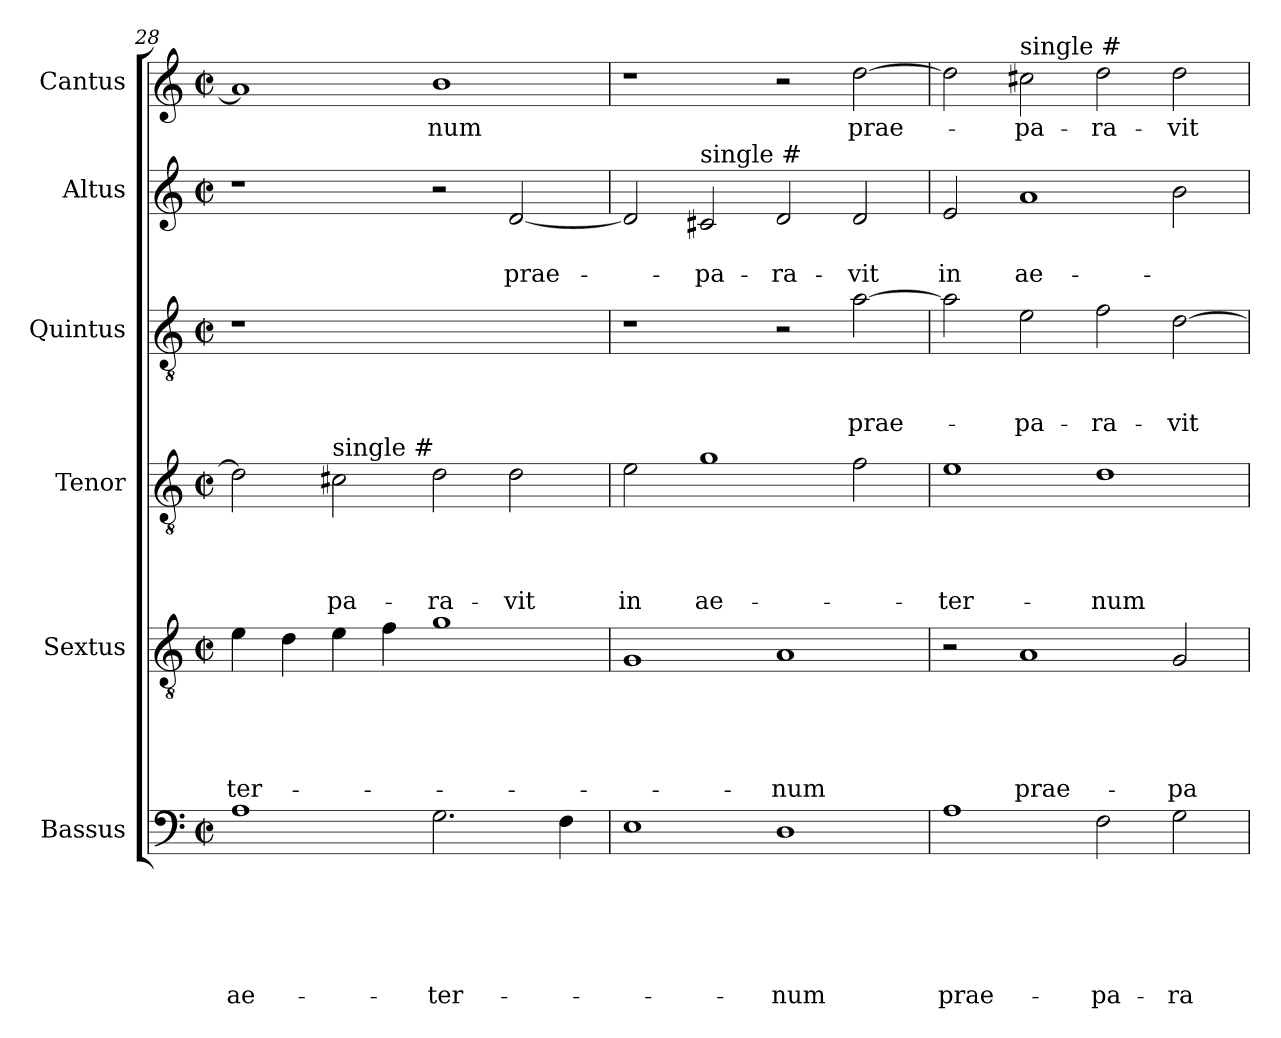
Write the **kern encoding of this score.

**kern	**text	**text	**text	**text	**text	**text	**kern	**text	**text	**text	**text	**text	**kern	**text	**text	**text	**text	**kern	**text	**text	**text	**kern	**text	**text	**kern	**text
*part6	*part6	*part6	*part6	*part6	*part6	*part6	*part5	*part5	*part5	*part5	*part5	*part5	*part4	*part4	*part4	*part4	*part4	*part3	*part3	*part3	*part3	*part2	*part2	*part2	*part1	*part1
*staff6	*staff6	*staff6	*staff6	*staff6	*staff6	*staff6	*staff5	*staff5	*staff5	*staff5	*staff5	*staff5	*staff4	*staff4	*staff4	*staff4	*staff4	*staff3	*staff3	*staff3	*staff3	*staff2	*staff2	*staff2	*staff1	*staff1
*I"Bassus	*	*	*	*	*	*	*I"Sextus	*	*	*	*	*	*I"Tenor	*	*	*	*	*I"Quintus	*	*	*	*I"Altus	*	*	*I"Cantus	*
*I'B	*	*	*	*	*	*	*I'Sx	*	*	*	*	*	*I'T	*	*	*	*	*I'Q	*	*	*	*I'A	*	*	*I'C	*
*clefF4	*	*	*	*	*	*	*clefGv2	*	*	*	*	*	*clefGv2	*	*	*	*	*clefGv2	*	*	*	*clefG2	*	*	*clefG2	*
*k[]	*	*	*	*	*	*	*k[]	*	*	*	*	*	*k[]	*	*	*	*	*k[]	*	*	*	*k[]	*	*	*k[]	*
*C:	*	*	*	*	*	*	*C:	*	*	*	*	*	*C:	*	*	*	*	*C:	*	*	*	*C:	*	*	*C:	*
*M2/2	*	*	*	*	*	*	*M2/2	*	*	*	*	*	*M2/2	*	*	*	*	*M2/2	*	*	*	*M2/2	*	*	*M2/2	*
*met(c|)	*	*	*	*	*	*	*met(c|)	*	*	*	*	*	*met(c|)	*	*	*	*	*met(c|)	*	*	*	*met(c|)	*	*	*met(c|)	*
=28	=28	=28	=28	=28	=28	=28	=28	=28	=28	=28	=28	=28	=28	=28	=28	=28	=28	=28	=28	=28	=28	=28	=28	=28	=28	=28
!	!	!	!	!	!	!LO:LY:b	!	!	!	!	!	!LO:LY:b	!	!	!	!	!	!	!	!	!	!	!	!	!	!
1A	.	.	.	.	.	ae-	4e\	.	.	.	.	-ter-	2d\]	.	.	.	.	1r	.	.	.	1r	.	.	1a]	.
.	.	.	.	.	.	.	4d\	.	.	.	.	.	.	.	.	.	.	.	.	.	.	.	.	.	.	.
!	!	!	!	!	!	!	!	!	!	!	!	!	!LO:TX:a:t=single #	!	!	!	!	!	!	!	!	!	!	!	!	!
!	!	!	!	!	!	!	!	!	!	!	!	!	!	!	!	!	!LO:LY:b	!	!	!	!	!	!	!	!	!
.	.	.	.	.	.	.	4e\	.	.	.	.	.	2c#\	.	.	.	-pa-	.	.	.	.	.	.	.	.	.
.	.	.	.	.	.	.	4f\	.	.	.	.	.	.	.	.	.	.	.	.	.	.	.	.	.	.	.
!	!	!	!	!	!	!LO:LY:b	!	!	!	!	!	!	!	!	!	!	!LO:LY:b	!	!	!	!	!	!	!	!	!LO:LY:b
2.G\	.	.	.	.	.	-ter-	1g	.	.	.	.	.	2d\	.	.	.	-ra-	1ryy	.	.	.	2r	.	.	1b	-num
!	!	!	!	!	!	!	!	!	!	!	!	!	!	!	!	!	!LO:LY:b	!	!	!	!	!	!	!LO:LY:b	!	!
.	.	.	.	.	.	.	.	.	.	.	.	.	2d\	.	.	.	-vit	.	.	.	.	[<2d/	.	prae-	.	.
4F\	.	.	.	.	.	.	.	.	.	.	.	.	.	.	.	.	.	.	.	.	.	.	.	.	.	.
=29	=29	=29	=29	=29	=29	=29	=29	=29	=29	=29	=29	=29	=29	=29	=29	=29	=29	=29	=29	=29	=29	=29	=29	=29	=29	=29
!	!	!	!	!	!	!	!	!	!	!	!	!	!	!	!	!	!LO:LY:b	!	!	!	!	!	!	!	!	!
1E	.	.	.	.	.	.	1G	.	.	.	.	.	2e\	.	.	.	in	1r	.	.	.	2d/]	.	.	1r	.
!	!	!	!	!	!	!	!	!	!	!	!	!	!	!	!	!	!	!	!	!	!	!LO:TX:a:t=single #	!	!	!	!
!	!	!	!	!	!	!	!	!	!	!	!	!	!	!	!	!	!LO:LY:b	!	!	!	!	!	!	!LO:LY:b	!	!
.	.	.	.	.	.	.	.	.	.	.	.	.	1g	.	.	.	ae-	.	.	.	.	2c#/	.	-pa-	.	.
!	!	!	!	!	!	!LO:LY:b	!	!	!	!	!	!LO:LY:b	!	!	!	!	!	!	!	!	!	!	!	!LO:LY:b	!	!
1D	.	.	.	.	.	-num	1A	.	.	.	.	-num	.	.	.	.	.	2r	.	.	.	2d/	.	-ra-	2r	.
!	!	!	!	!	!	!	!	!	!	!	!	!	!	!	!	!	!	!	!	!	!LO:LY:b	!	!	!LO:LY:b	!	!LO:LY:b
.	.	.	.	.	.	.	.	.	.	.	.	.	2f\	.	.	.	.	[<2a\	.	.	prae-	2d/	.	-vit	[<2dd\	prae-
!!LO:LB:g=z
=30	=30	=30	=30	=30	=30	=30	=30	=30	=30	=30	=30	=30	=30	=30	=30	=30	=30	=30	=30	=30	=30	=30	=30	=30	=30	=30
!	!	!	!	!	!	!LO:LY:b	!	!	!	!	!	!	!	!	!	!	!LO:LY:b	!	!	!	!	!	!	!LO:LY:b	!	!
1A	.	.	.	.	.	prae-	2r	.	.	.	.	.	1e	.	.	.	-ter-	2a\]	.	.	.	2e/	.	in	2dd\]	.
!	!	!	!	!	!	!	!	!	!	!	!	!	!	!	!	!	!	!	!	!	!	!	!	!	!LO:TX:a:t=single #	!
!	!	!	!	!	!	!	!	!	!	!	!	!LO:LY:b	!	!	!	!	!	!	!	!	!LO:LY:b	!	!	!LO:LY:b	!	!LO:LY:b
.	.	.	.	.	.	.	1A	.	.	.	.	prae-	.	.	.	.	.	2e\	.	.	-pa-	1a	.	ae-	2cc#\	-pa-
!	!	!	!	!	!	!LO:LY:b	!	!	!	!	!	!	!	!	!	!	!LO:LY:b	!	!	!	!LO:LY:b	!	!	!	!	!LO:LY:b
2F\	.	.	.	.	.	-pa-	.	.	.	.	.	.	1d	.	.	.	-num	2f\	.	.	-ra-	.	.	.	2dd\	-ra-
!	!	!	!	!	!	!LO:LY:b	!	!	!	!	!	!LO:LY:b	!	!	!	!	!	!	!	!	!LO:LY:b	!	!	!	!	!LO:LY:b
2G\	.	.	.	.	.	-ra-	2G/	.	.	.	.	-pa-	.	.	.	.	.	[>2d\	.	.	-vit	2b\	.	.	2dd\	-vit
=	=	=	=	=	=	=	=	=	=	=	=	=	=	=	=	=	=	=	=	=	=	=	=	=	=	=
*-	*-	*-	*-	*-	*-	*-	*-	*-	*-	*-	*-	*-	*-	*-	*-	*-	*-	*-	*-	*-	*-	*-	*-	*-	*-	*-
